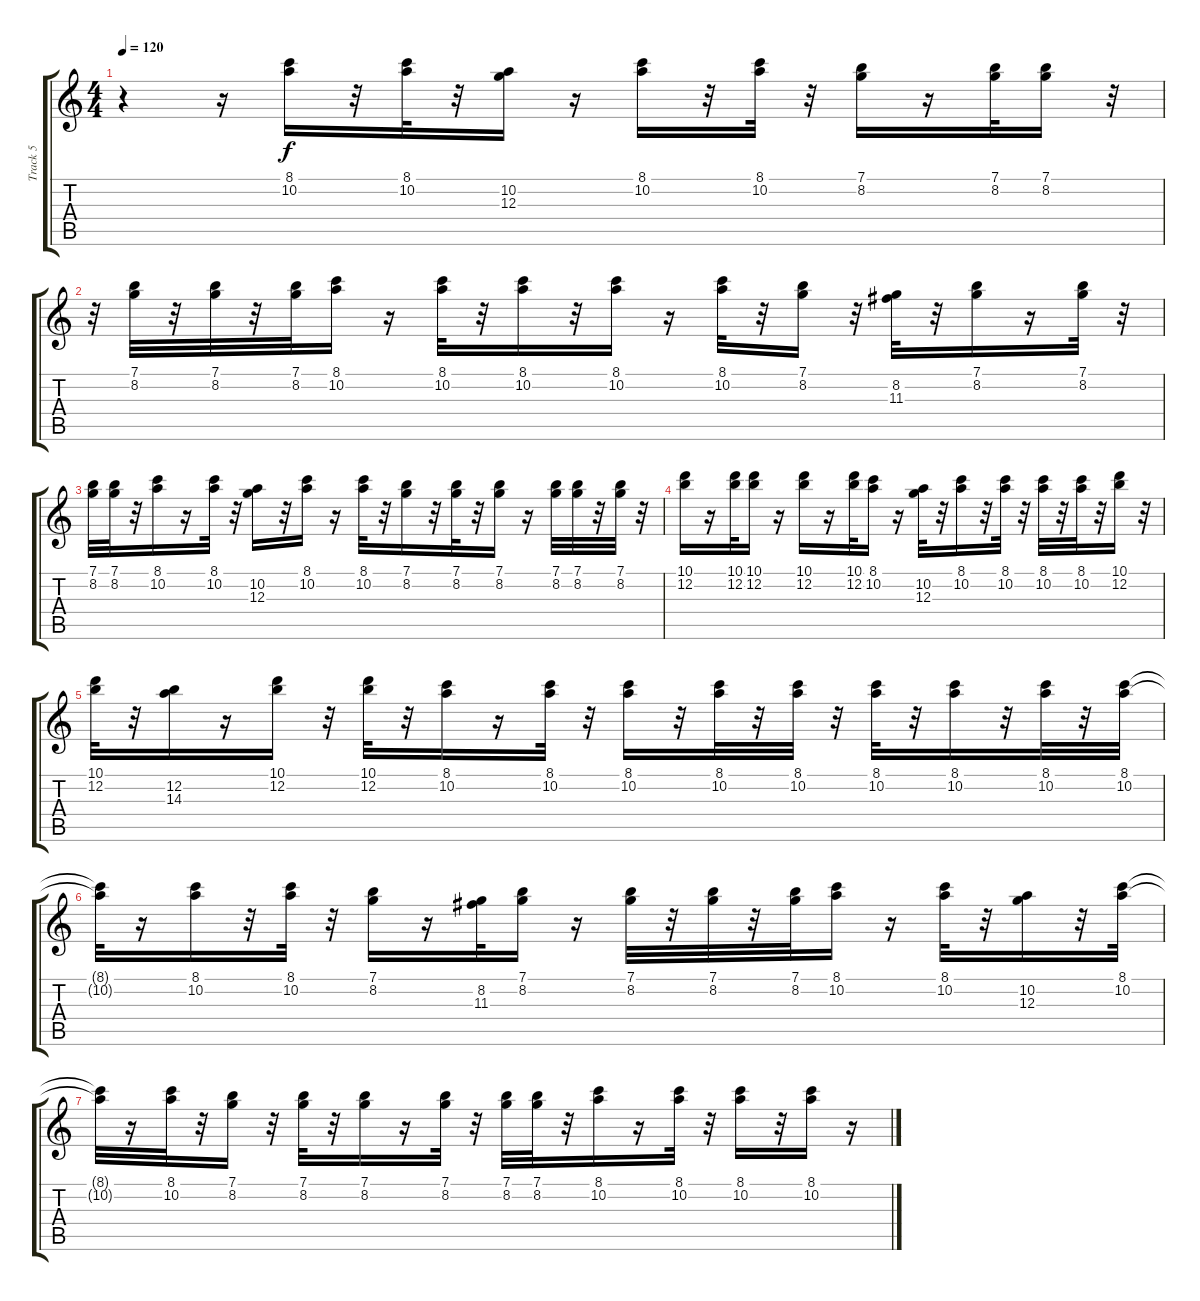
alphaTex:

\track ("Track 5" "Track 5") {instrument fretlessbass}
\staff {score tabs}
\tuning (E4 B3 G3 D3 A2 E2) {hide}
\ts (4 4)
\tempo 120
\clef g2
\ks c
r.4{dy f} r.16 (8.1 10.2).16 r.32 (8.1 10.2).32 r.32 (10.2 12.3).16 r.16 (8.1 10.2).16 r.32 (8.1 10.2).32 r.32 (7.1 8.2).16 r.16 (7.1 8.2).32 (7.1 8.2).16 r.32 |
r.32 (7.1 8.2).32 r.32 (7.1 8.2).32 r.32 (7.1 8.2).32 (8.1 10.2).16 r.16 (8.1 10.2).32 r.32 (8.1 10.2).16 r.32 (8.1 10.2).16 r.16 (8.1 10.2).32 r.32 (7.1 8.2).16 r.32 (8.2 11.3).32 r.32 (7.1 8.2).16 r.16 (7.1 8.2).32 r.32 |
(7.1 8.2).32 (7.1 8.2).32 r.32 (8.1 10.2).16 r.16 (8.1 10.2).32 r.32 (10.2 12.3).16 r.32 (8.1 10.2).16 r.16 (8.1 10.2).32 r.32 (7.1 8.2).16 r.32 (7.1 8.2).32 r.32 (7.1 8.2).16 r.16 (7.1 8.2).32 (7.1 8.2).32 r.32 (7.1 8.2).32 r.32 |
(10.1 12.2).16 r.16 (10.1 12.2).32 (10.1 12.2).16 r.16 (10.1 12.2).16 r.16 (10.1 12.2).32 (8.1 10.2).16 r.16 (10.2 12.3).32 r.32 (8.1 10.2).16 r.32 (8.1 10.2).32 r.32 (8.1 10.2).32 r.32 (8.1 10.2).32 r.32 (10.1 12.2).16 r.32 |
(10.1 12.2).32 r.32 (12.2 14.3).16 r.16 (10.1 12.2).16 r.32 (10.1 12.2).32 r.32 (8.1 10.2).16 r.16 (8.1 10.2).32 r.32 (8.1 10.2).16 r.32 (8.1 10.2).32 r.32 (8.1 10.2).32 r.32 (8.1 10.2).32 r.32 (8.1 10.2).16 r.32 (8.1 10.2).32 r.32 (8.1 10.2).32 |
(8.1{t} 10.2{t}).32 r.16 (8.1 10.2).16 r.32 (8.1 10.2).32 r.32 (7.1 8.2).16 r.16 (8.2 11.3).32 (7.1 8.2).16 r.16 (7.1 8.2).32 r.32 (7.1 8.2).32 r.32 (7.1 8.2).32 (8.1 10.2).16 r.16 (8.1 10.2).32 r.32 (10.2 12.3).16 r.32 (8.1 10.2).32 |
(8.1{t} 10.2{t}).32 r.16 (8.1 10.2).32 r.32 (7.1 8.2).16 r.32 (7.1 8.2).32 r.32 (7.1 8.2).16 r.16 (7.1 8.2).32 r.32 (7.1 8.2).32 (7.1 8.2).32 r.32 (8.1 10.2).16 r.16 (8.1 10.2).32 r.32 (8.1 10.2).16 r.32 (8.1 10.2).16 r.16
